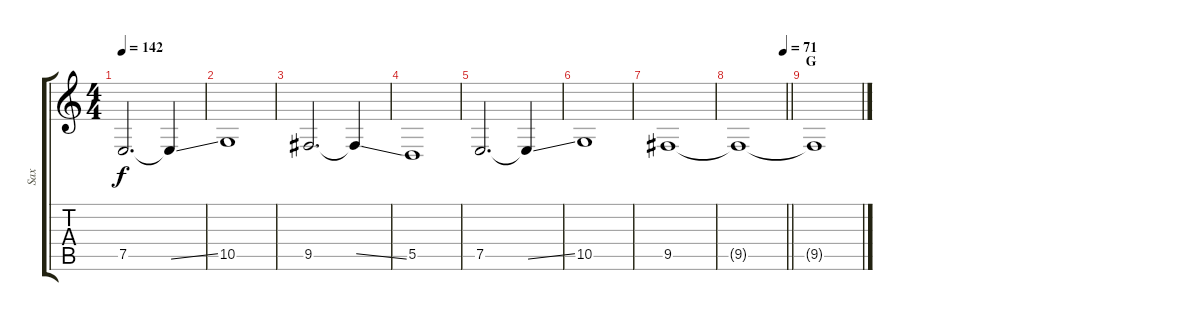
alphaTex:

\track ("Sax" "Sax") {instrument altosax}
\staff {score tabs}
\tuning (E4 B3 G3 D3 A2 E2) {hide}
\ts (4 4)
\tempo 142
\clef g2
\ks c
7.5.2{d dy f} 7.5{ss t}.4 |
10.5.1 |
9.5.2{d} 9.5{ss t}.4 |
5.5.1 |
7.5.2{d} 7.5{ss t}.4 |
10.5.1 |
9.5.1 |
\tempo (71 0.9583333333333334)
\barLineRight lightlight
9.5{t}.1 |
\section ("" "G")
9.5{t}.1{volume 0}
